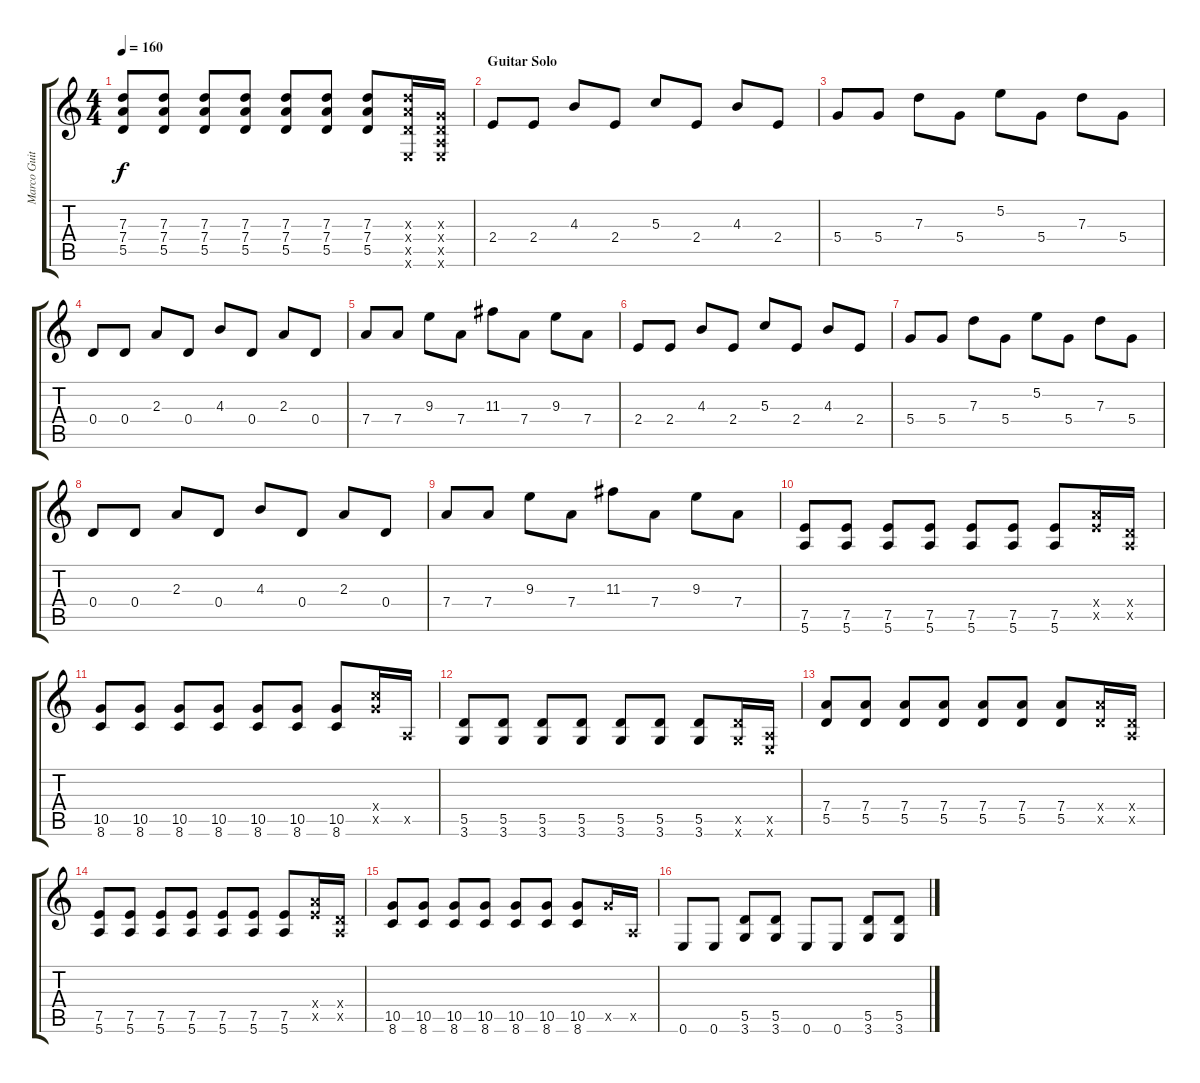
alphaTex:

\track ("Marco Guitar" "Marco Guit") {instrument overdrivenguitar}
\staff {score tabs}
\tuning (E4 B3 G3 D3 A2 E2) {hide}
\ts (4 4)
\tempo 160
\clef g2
\ks c
(7.3 7.4 5.5).8{dy f} (7.3 7.4 5.5).8 (7.3 7.4 5.5).8 (7.3 7.4 5.5).8 (7.3 7.4 5.5).8 (7.3 7.4 5.5).8 (7.3 7.4 5.5).8 (7.3{x} 7.4{x} 5.5{x} 0.6{x}).16 (0.3{x} 0.4{x} 0.5{x} 0.6{x}).16 |
\section ("" "Guitar Solo")
2.4.8{volume 16} 2.4.8 4.3.8 2.4.8 5.3.8 2.4.8 4.3.8 2.4.8 |
5.4.8 5.4.8 7.3.8 5.4.8 5.2.8 5.4.8 7.3.8 5.4.8 |
0.4.8 0.4.8 2.3.8 0.4.8 4.3.8 0.4.8 2.3.8 0.4.8 |
7.4.8 7.4.8 9.3.8 7.4.8 11.3.8 7.4.8 9.3.8 7.4.8 |
2.4.8{volume 16} 2.4.8 4.3.8 2.4.8 5.3.8 2.4.8 4.3.8 2.4.8 |
5.4.8 5.4.8 7.3.8 5.4.8 5.2.8 5.4.8 7.3.8 5.4.8 |
0.4.8 0.4.8 2.3.8 0.4.8 4.3.8 0.4.8 2.3.8 0.4.8 |
7.4.8 7.4.8 9.3.8 7.4.8 11.3.8 7.4.8 9.3.8 7.4.8 |
(7.5 5.6).8 (7.5 5.6).8 (7.5 5.6).8 (7.5 5.6).8 (7.5 5.6).8 (7.5 5.6).8 (7.5 5.6).8 (7.4{x} 7.5{x}).16 (0.4{x} 0.5{x}).16 |
(10.5 8.6).8 (10.5 8.6).8 (10.5 8.6).8 (10.5 8.6).8 (10.5 8.6).8 (10.5 8.6).8 (10.5 8.6).8 (10.4{x} 10.5{x}).16 0.5{x}.16 |
(5.5 3.6).8 (5.5 3.6).8 (5.5 3.6).8 (5.5 3.6).8 (5.5 3.6).8 (5.5 3.6).8 (5.5 3.6).8 (5.5{x} 3.6{x}).16 (0.5{x} 0.6{x}).16 |
(7.4 5.5).8 (7.4 5.5).8 (7.4 5.5).8 (7.4 5.5).8 (7.4 5.5).8 (7.4 5.5).8 (7.4 5.5).8 (7.4{x} 5.5{x}).16 (0.4{x} 0.5{x}).16 |
(7.5 5.6).8 (7.5 5.6).8 (7.5 5.6).8 (7.5 5.6).8 (7.5 5.6).8 (7.5 5.6).8 (7.5 5.6).8 (7.4{x} 7.5{x}).16 (0.4{x} 0.5{x}).16 |
(10.5 8.6).8 (10.5 8.6).8 (10.5 8.6).8 (10.5 8.6).8 (10.5 8.6).8 (10.5 8.6).8 (10.5 8.6).8 10.5{x}.16 0.5{x}.16 |
0.6.8 0.6.8 (5.5 3.6).8 (5.5 3.6).8 0.6.8 0.6.8 (5.5 3.6).8 (5.5 3.6).8
